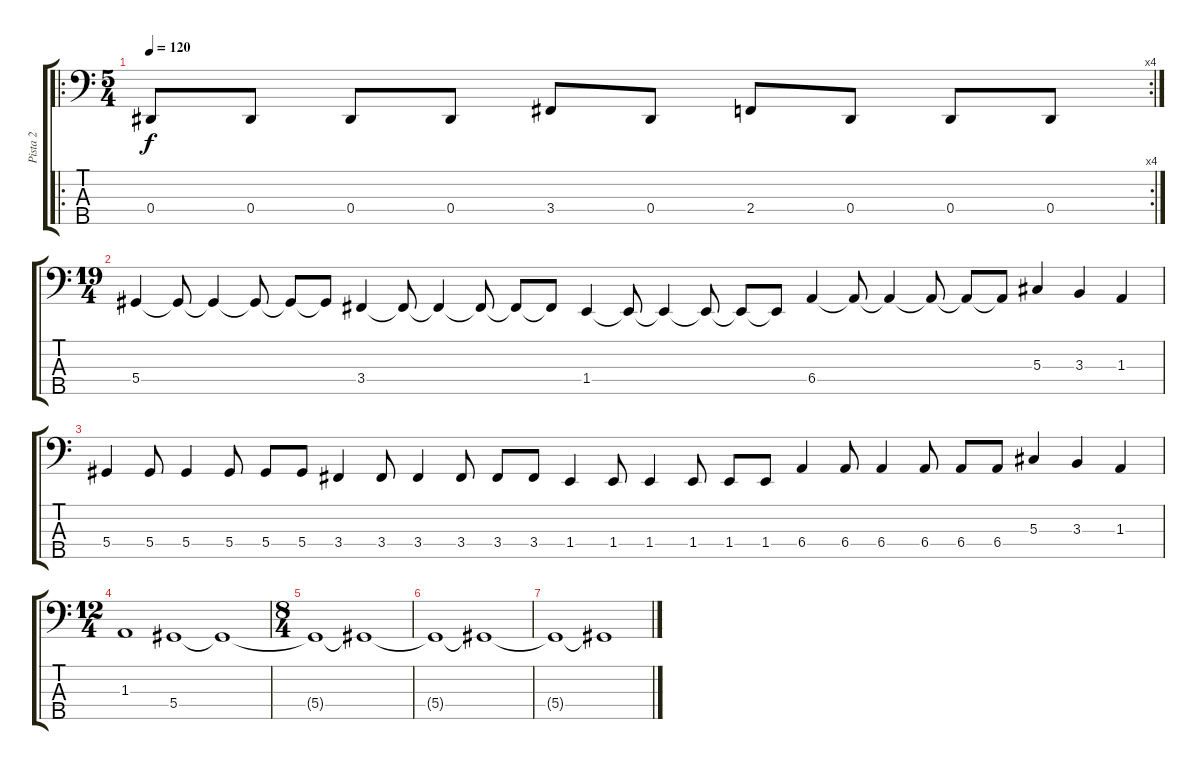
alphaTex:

\track ("Pista 2" "Pista 2") {instrument electricbasspick}
\staff {score tabs}
\tuning (Gb2 Db2 Ab1 Eb1 Bb0) {hide}
\ro
\rc 4
\ts (5 4)
\tempo 120
\clef f4
\ks c
0.4.8{dy f} 0.4.8 0.4.8 0.4.8 3.4.8 0.4.8 2.4.8 0.4.8 0.4.8 0.4.8 |
\ts (19 4)
5.4.4 5.4{t}.8 5.4{t}.4 5.4{t}.8 5.4{t}.8 5.4{t}.8 3.4.4 3.4{t}.8 3.4{t}.4 3.4{t}.8 3.4{t}.8 3.4{t}.8 1.4.4 1.4{t}.8 1.4{t}.4 1.4{t}.8 1.4{t}.8 1.4{t}.8 6.4.4 6.4{t}.8 6.4{t}.4 6.4{t}.8 6.4{t}.8 6.4{t}.8 5.3.4 3.3.4 1.3.4 |
5.4.4 5.4.8 5.4.4 5.4.8 5.4.8 5.4.8 3.4.4 3.4.8 3.4.4 3.4.8 3.4.8 3.4.8 1.4.4 1.4.8 1.4.4 1.4.8 1.4.8 1.4.8 6.4.4 6.4.8 6.4.4 6.4.8 6.4.8 6.4.8 5.3.4 3.3.4 1.3.4 |
\ts (12 4)
1.3.1 5.4.1 5.4{t}.1 |
\ts (8 4)
5.4{t}.1 5.4{t}.1 |
5.4{t}.1 5.4{t}.1 |
5.4{t}.1 5.4{t}.1
